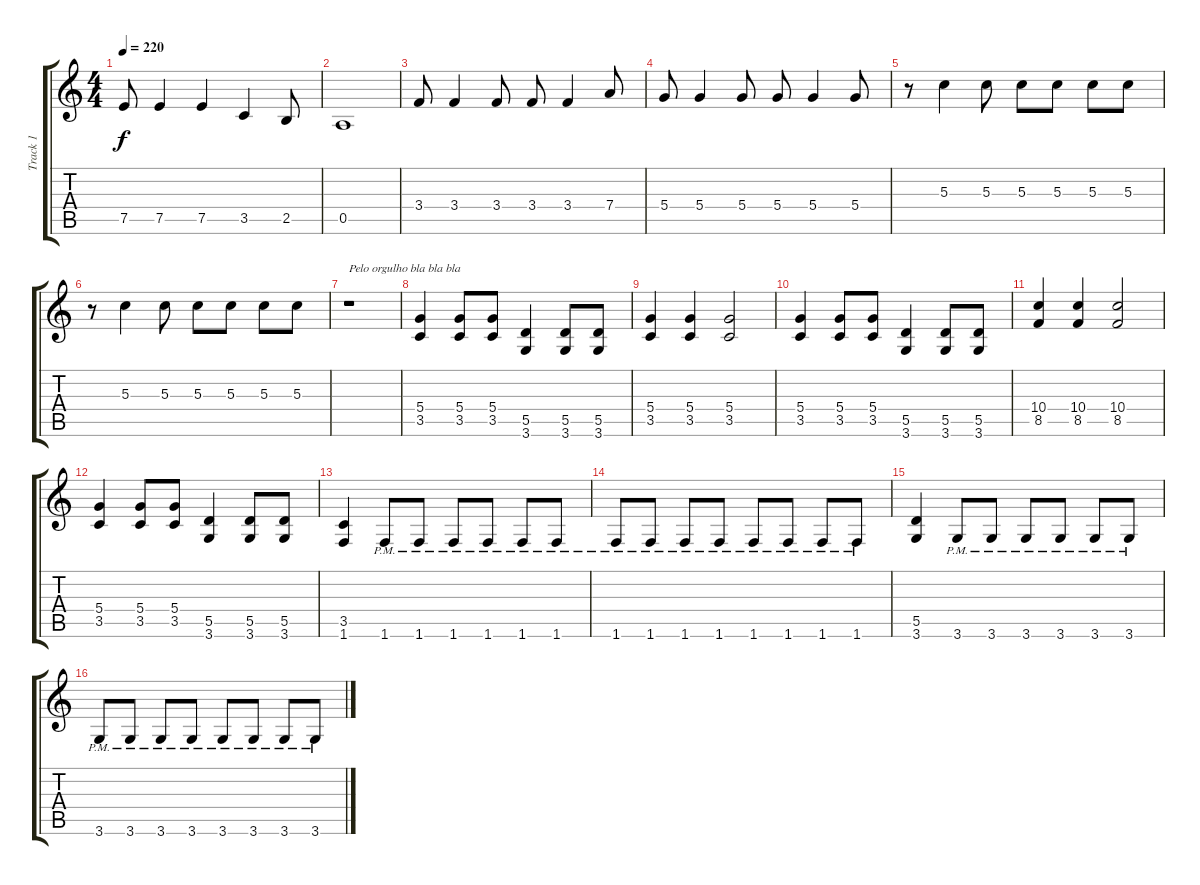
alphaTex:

\track ("Track 1" "Track 1") {instrument distortionguitar}
\staff {score tabs}
\tuning (E4 B3 G3 D3 A2 E2) {hide}
\ts (4 4)
\tempo 220
\clef g2
\ks c
7.5.8{dy f} 7.5.4 7.5.4 3.5.4 2.5.8 |
0.5.1 |
3.4.8 3.4.4 3.4.8 3.4.8 3.4.4 7.4.8 |
5.4.8 5.4.4 5.4.8 5.4.8 5.4.4 5.4.8 |
r.8 5.3.4 5.3.8 5.3.8 5.3.8 5.3.8 5.3.8 |
r.8 5.3.4 5.3.8 5.3.8 5.3.8 5.3.8 5.3.8 |
r.1{txt "Pelo orgulho bla bla bla"} |
(5.4 3.5).4 (5.4 3.5).8 (5.4 3.5).8 (5.5 3.6).4 (5.5 3.6).8 (5.5 3.6).8 |
(5.4 3.5).4 (5.4 3.5).4 (5.4 3.5).2 |
(5.4 3.5).4 (5.4 3.5).8 (5.4 3.5).8 (5.5 3.6).4 (5.5 3.6).8 (5.5 3.6).8 |
(10.4 8.5).4 (10.4 8.5).4 (10.4 8.5).2 |
(5.4 3.5).4 (5.4 3.5).8 (5.4 3.5).8 (5.5 3.6).4 (5.5 3.6).8 (5.5 3.6).8 |
(3.5 1.6).4 1.6{pm}.8 1.6{pm}.8 1.6{pm}.8 1.6{pm}.8 1.6{pm}.8 1.6{pm}.8 |
1.6{pm}.8 1.6{pm}.8 1.6{pm}.8 1.6{pm}.8 1.6{pm}.8 1.6{pm}.8 1.6{pm}.8 1.6{pm}.8 |
(5.5 3.6).4 3.6{pm}.8 3.6{pm}.8 3.6{pm}.8 3.6{pm}.8 3.6{pm}.8 3.6{pm}.8 |
3.6{pm}.8 3.6{pm}.8 3.6{pm}.8 3.6{pm}.8 3.6{pm}.8 3.6{pm}.8 3.6{pm}.8 3.6{pm}.8
